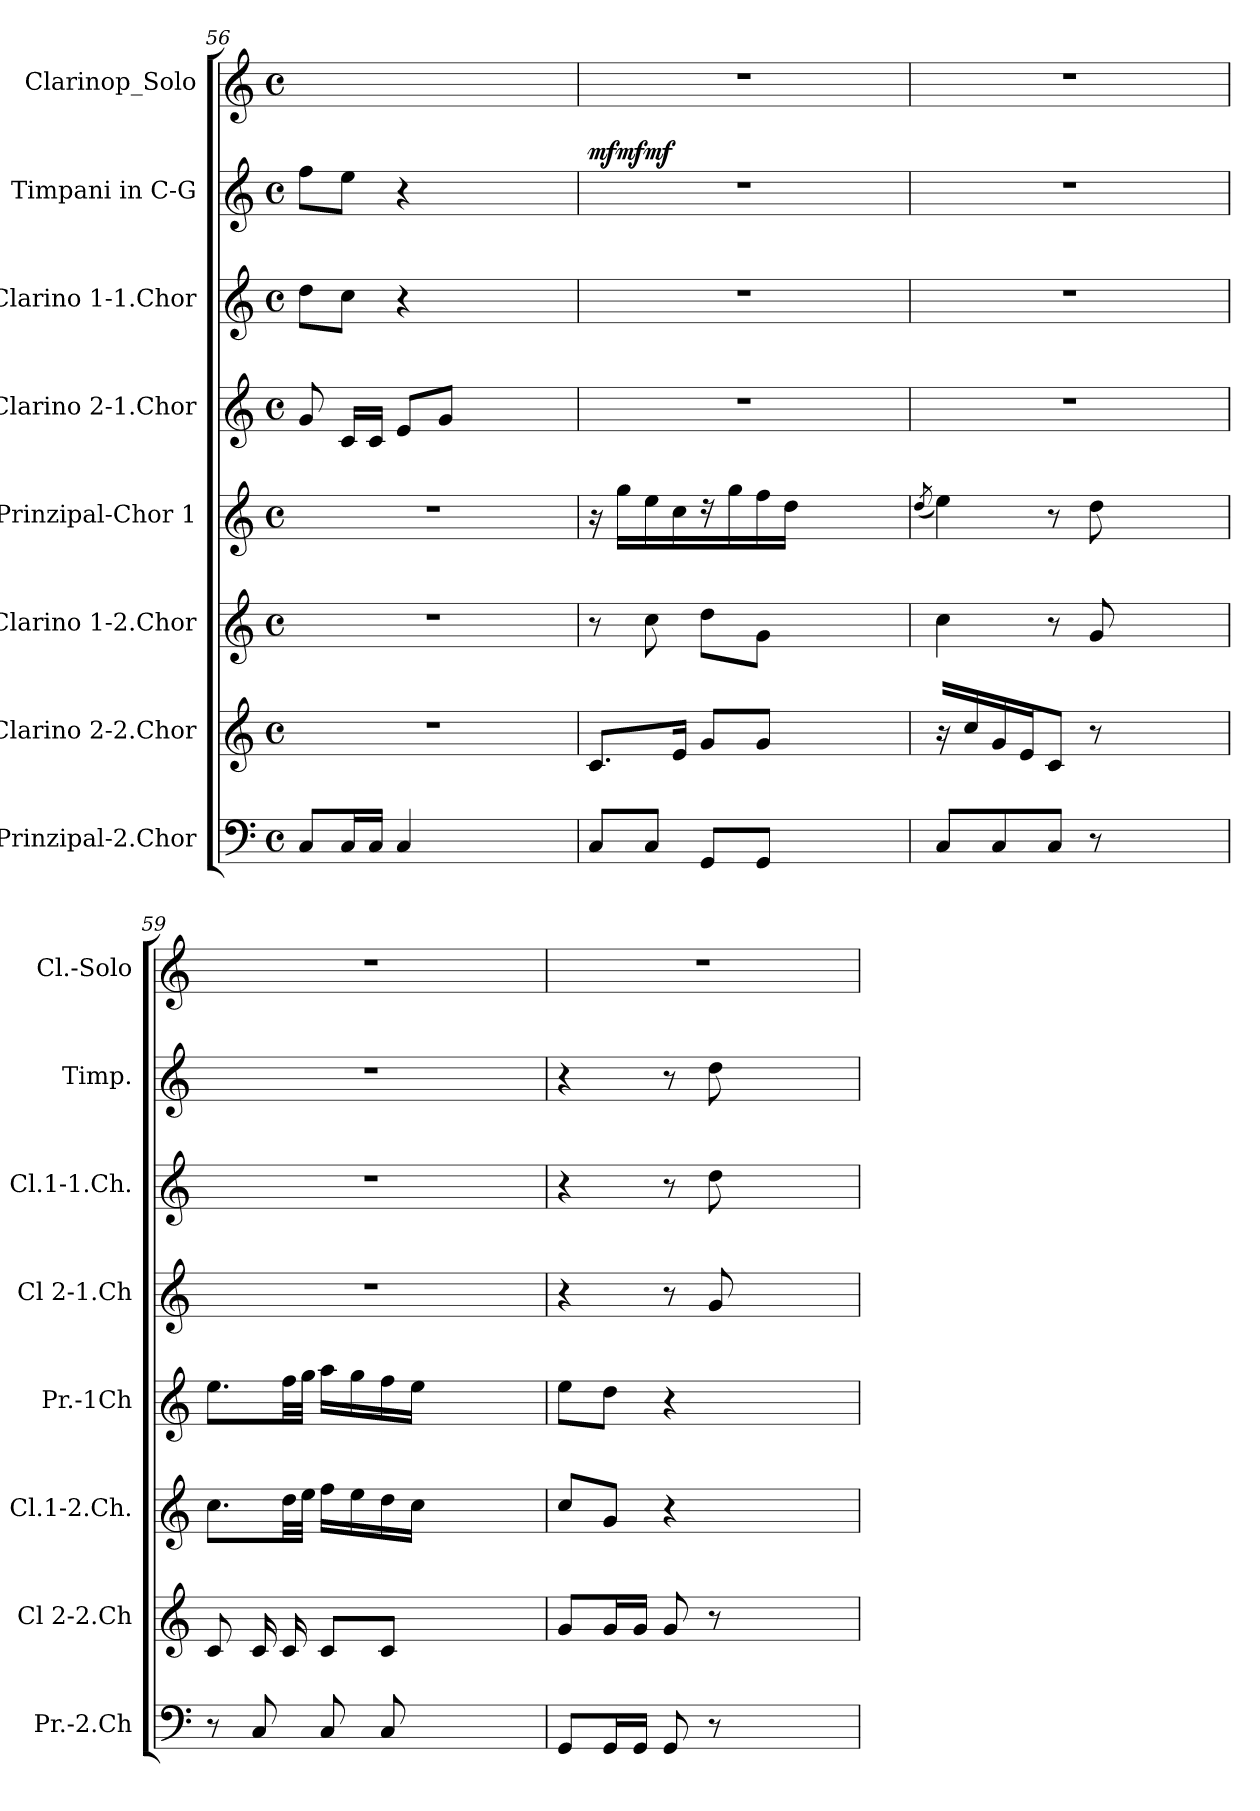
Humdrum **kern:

**kern	**kern	**kern	**kern	**kern	**kern	**kern	**kern	**dynam
*part8	*part7	*part6	*part5	*part4	*part3	*part2	*part1	*part1
*staff8	*staff7	*staff6	*staff5	*staff4	*staff3	*staff2	*staff1	*staff1
*I"Prinzipal-2.Chor	*I"Clarino 2-2.Chor	*I"Clarino 1-2.Chor	*I"Prinzipal-Chor 1	*I"Clarino 2-1.Chor	*I"Clarino 1-1.Chor	*I"Timpani in C-G	*I"Clarinop_Solo	*
*I'Pr.-2.Ch	*I'Cl 2-2.Ch	*I'Cl.1-2.Ch.	*I'Pr.-1Ch	*I'Cl 2-1.Ch	*I'Cl.1-1.Ch.	*I'Timp.	*I'Cl.-Solo	*
*clefF4	*clefG2	*clefG2	*clefG2	*clefG2	*clefG2	*clefG2	*clefG2	*
*	*	*ITrd1c2	*ITrd1c2	*	*ITrd1c2	*ITrd1c2	*	*
*k[]	*k[]	*k[b-e-]	*k[b-e-]	*k[]	*k[b-e-]	*k[b-e-]	*k[]	*
*C:	*C:	*B-:	*B-:	*C:	*B-:	*B-:	*C:	*
*M4/4	*M4/4	*M4/4	*M4/4	*M4/4	*M4/4	*M4/4	*M4/4	*
*met(c)	*met(c)	*met(c)	*met(c)	*met(c)	*met(c)	*met(c)	*met(c)	*
=56	=56	=56	=56	=56	=56	=56	=56	=56
8CL	1r	1r	1r	8g	8ccL	8ee-L	1ryy	.
16CL	.	.	.	16cLL	8b-J	8ddJ	.	.
16CJJ	.	.	.	16cJJ	.	.	.	.
4C	.	.	.	8eL	4r	4r	.	.
.	.	.	.	8gJ	.	.	.	.
2ryy	.	.	.	2ryy	2ryy	2ryy	.	.
!!LO:LB:g=z
=57	=57	=57	=57	=57	=57	=57	=57	=57
!	!	!	!	!	!	!	!	!LO:DY:b
*	*	*	*	*	*	*	*^	*
*	*	*	*	*	*	*	*	*^	*
8CL	8.cL	8r	16r	1r	1r	1r	1r	16ryy	8ryy	mf
!	!	!	!	!	!	!	!	!	!	!LO:DY:b
.	.	.	16ffLL	.	.	.	.	2...ryy	.	mf
!	!	!	!	!	!	!	!	!	!	!LO:DY:b
8CJ	.	8b-	16dd	.	.	.	.	.	2..ryy	mf
.	16eJk	.	16b-	.	.	.	.	.	.	.
8GGL	8gL	8ccL	16r	.	.	.	.	.	.	.
.	.	.	16ff	.	.	.	.	.	.	.
8GGJ	8gJ	8fJ	16ee-	.	.	.	.	.	.	.
.	.	.	16ccJJ	.	.	.	.	.	.	.
2ryy	2ryy	2ryy	2ryy	.	.	.	.	.	.	.
*	*	*	*	*	*	*	*v	*v	*v	*
=58	=58	=58	=58	=58	=58	=58	=58	=58
.	.	.	(>8qcc	.	.	.	.	.
8CL	16r	4b-	4dd)	1r	1r	1r	1r	.
.	16ccLL	.	.	.	.	.	.	.
8C	16g	.	.	.	.	.	.	.
.	16eJJ	.	.	.	.	.	.	.
8CJ	8cJ	8r	8r	.	.	.	.	.
8r	8r	8f	8cc	.	.	.	.	.
2ryy	2ryy	2ryy	2ryy	.	.	.	.	.
=59	=59	=59	=59	=59	=59	=59	=59	=59
8r	8c	8.b-L	8.ddL	1r	1r	1r	1r	.
8C	16c	.	.	.	.	.	.	.
.	16c	32ccLL	32ee-LL	.	.	.	.	.
.	.	32ddJJJ	32ffJJJ	.	.	.	.	.
8C	8cL	16ee-LL	16ggLL	.	.	.	.	.
.	.	16dd	16ff	.	.	.	.	.
8C	8cJ	16cc	16ee-	.	.	.	.	.
.	.	16b-JJ	16ddJJ	.	.	.	.	.
2ryy	2ryy	2ryy	2ryy	.	.	.	.	.
!!LO:LB:g=z
=60	=60	=60	=60	=60	=60	=60	=60	=60
8GGL	8gL	8b-L	8ddL	4r	4r	4r	1r	.
16GGL	16gL	8fJ	8ccJ	.	.	.	.	.
16GGJJ	16gJJ	.	.	.	.	.	.	.
8GG	8g	4r	4r	8r	8r	8r	.	.
8r	8r	.	.	8g	8cc	8cc	.	.
2ryy	2ryy	2ryy	2ryy	2ryy	2ryy	2ryy	.	.
=	=	=	=	=	=	=	=	=
*-	*-	*-	*-	*-	*-	*-	*-	*-
